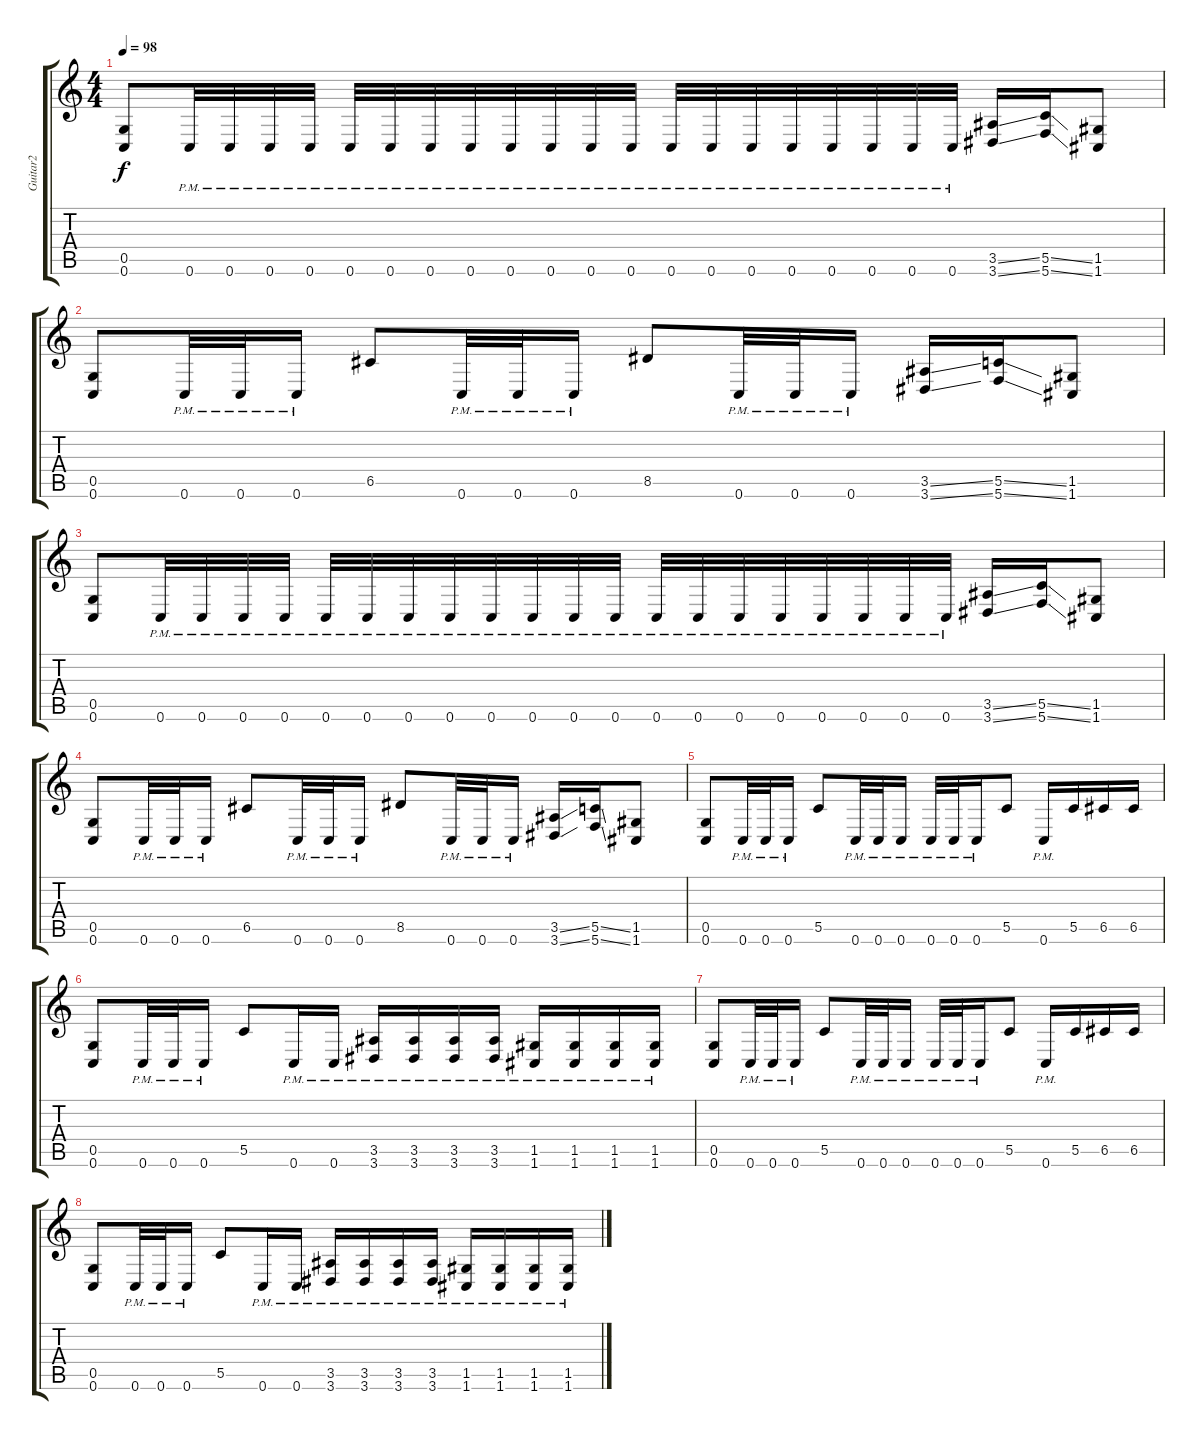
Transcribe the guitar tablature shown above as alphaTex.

\track ("Guitar2" "Guitar2") {instrument distortionguitar}
\staff {score tabs}
\tuning (D4 A3 F3 C3 G2 C2) {hide}
\ts (4 4)
\tempo 98
\clef g2
\ks c
(0.5 0.6).8{dy f} 0.6{pm}.32 0.6{pm}.32 0.6{pm}.32 0.6{pm}.32 0.6{pm}.32 0.6{pm}.32 0.6{pm}.32 0.6{pm}.32 0.6{pm}.32 0.6{pm}.32 0.6{pm}.32 0.6{pm}.32 0.6{pm}.32 0.6{pm}.32 0.6{pm}.32 0.6{pm}.32 0.6{pm}.32 0.6{pm}.32 0.6{pm}.32 0.6{pm}.32 (3.5{ss} 3.6{ss}).16 (5.5{ss} 5.6{ss}).16 (1.5 1.6).8 |
(0.5 0.6).8 0.6{pm}.32 0.6{pm}.32 0.6{pm}.16 6.5.8 0.6{pm}.32 0.6{pm}.32 0.6{pm}.16 8.5.8 0.6{pm}.32 0.6{pm}.32 0.6{pm}.16 (3.5{ss} 3.6{ss}).16 (5.5{ss} 5.6{ss}).16 (1.5 1.6).8 |
(0.5 0.6).8 0.6{pm}.32 0.6{pm}.32 0.6{pm}.32 0.6{pm}.32 0.6{pm}.32 0.6{pm}.32 0.6{pm}.32 0.6{pm}.32 0.6{pm}.32 0.6{pm}.32 0.6{pm}.32 0.6{pm}.32 0.6{pm}.32 0.6{pm}.32 0.6{pm}.32 0.6{pm}.32 0.6{pm}.32 0.6{pm}.32 0.6{pm}.32 0.6{pm}.32 (3.5{ss} 3.6{ss}).16 (5.5{ss} 5.6{ss}).16 (1.5 1.6).8 |
(0.5 0.6).8 0.6{pm}.32 0.6{pm}.32 0.6{pm}.16 6.5.8 0.6{pm}.32 0.6{pm}.32 0.6{pm}.16 8.5.8 0.6{pm}.32 0.6{pm}.32 0.6{pm}.16 (3.5{ss} 3.6{ss}).16 (5.5{ss} 5.6{ss}).16 (1.5 1.6).8 |
(0.5 0.6).8 0.6{pm}.32 0.6{pm}.32 0.6{pm}.16 5.5.8 0.6{pm}.32 0.6{pm}.32 0.6{pm}.16 0.6{pm}.32 0.6{pm}.32 0.6{pm}.16 5.5.8 0.6{pm}.16 5.5.16 6.5.16 6.5.16 |
(0.5 0.6).8 0.6{pm}.32 0.6{pm}.32 0.6{pm}.16 5.5.8 0.6{pm}.16 0.6{pm}.16 (3.5{pm} 3.6{pm}).16 (3.5{pm} 3.6{pm}).16 (3.5{pm} 3.6{pm}).16 (3.5{pm} 3.6{pm}).16 (1.5{pm} 1.6{pm}).16 (1.5{pm} 1.6{pm}).16 (1.5{pm} 1.6{pm}).16 (1.5{pm} 1.6{pm}).16 |
(0.5 0.6).8 0.6{pm}.32 0.6{pm}.32 0.6{pm}.16 5.5.8 0.6{pm}.32 0.6{pm}.32 0.6{pm}.16 0.6{pm}.32 0.6{pm}.32 0.6{pm}.16 5.5.8 0.6{pm}.16 5.5.16 6.5.16 6.5.16 |
(0.5 0.6).8 0.6{pm}.32 0.6{pm}.32 0.6{pm}.16 5.5.8 0.6{pm}.16 0.6{pm}.16 (3.5{pm} 3.6{pm}).16 (3.5{pm} 3.6{pm}).16 (3.5{pm} 3.6{pm}).16 (3.5{pm} 3.6{pm}).16 (1.5{pm} 1.6{pm}).16 (1.5{pm} 1.6{pm}).16 (1.5{pm} 1.6{pm}).16 (1.5{pm} 1.6{pm}).16
